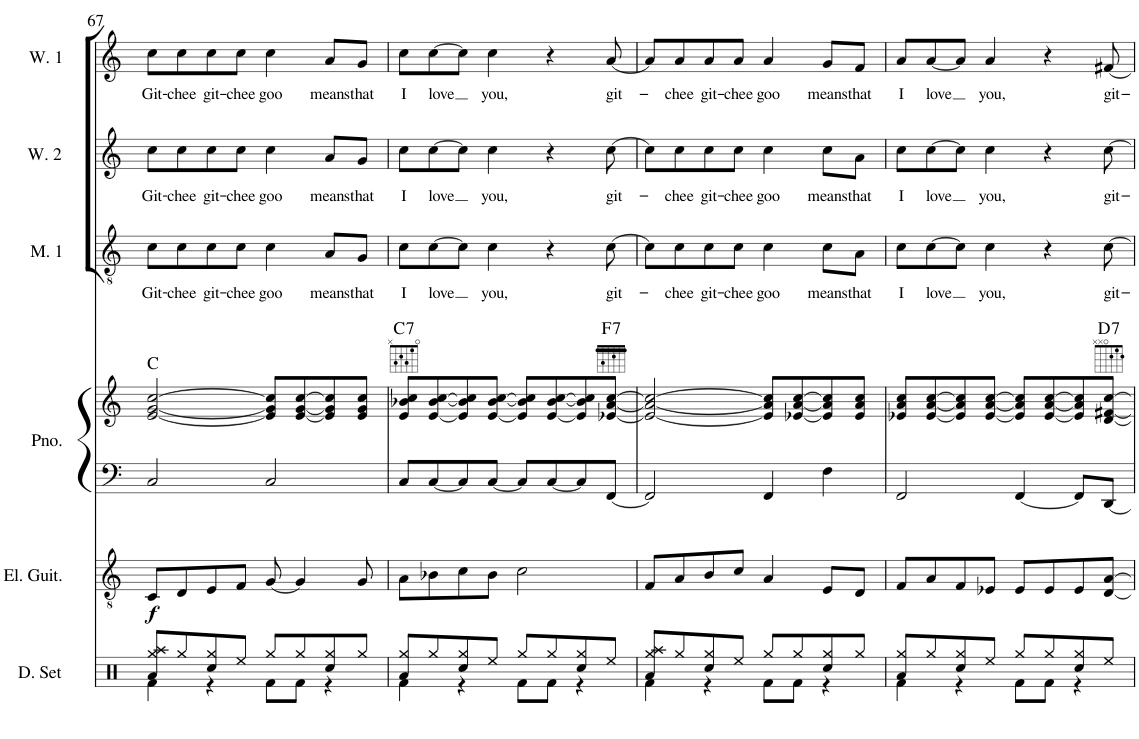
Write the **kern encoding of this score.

**kern	**dynam	**kern	**kern	**harte	**kern	**text	**kern	**text	**kern	**text
*part5	*part5	*part4	*part4	*part4	*part3	*part3	*part2	*part2	*part1	*part1
*staff6	*staff6	*staff5	*staff4	*	*staff3	*staff3	*staff2	*staff2	*staff1	*staff1
*I"Electric Guitar	*	*I"Piano	*	*	*I"Men 1	*	*I"Women 2	*	*I"Women 1	*
*I'El. Guit.	*	*I'Pno.	*	*	*I'M. 1	*	*I'W. 2	*	*I'W. 1	*
!!LO:PB:g=z
*clefGv2	*	*clefF4	*clefG2	*	*clefGv2	*	*clefG2	*	*clefG2	*
*k[]	*	*k[]	*k[]	*	*k[]	*	*k[]	*	*k[]	*
*M4/4	*	*M4/4	*M4/4	*	*M4/4	*	*M4/4	*	*M4/4	*
=67	=67	=67	=67	=67	=67	=67	=67	=67	=67	=67
!	!LO:DY:b	!	!	!	!	!LO:LY:b	!	!LO:LY:b	!	!LO:LY:b
8C/L	f	2C/	[2e/ [2g/ [2cc/	C:maj	8c\L	Git-	8cc\L	Git-	8cc\L	Git-
!	!	!	!	!	!	!LO:LY:b	!	!LO:LY:b	!	!LO:LY:b
8D/	.	.	.	.	8c\	-chee	8cc\	-chee	8cc\	-chee
!	!	!	!	!	!	!LO:LY:b	!	!LO:LY:b	!	!LO:LY:b
8E/	.	.	.	.	8c\	git-	8cc\	git-	8cc\	git-
!	!	!	!	!	!	!LO:LY:b	!	!LO:LY:b	!	!LO:LY:b
8F/J	.	.	.	.	8c\J	-chee	8cc\J	-chee	8cc\J	-chee
!	!	!	!	!	!	!LO:LY:b	!	!LO:LY:b	!	!LO:LY:b
[8G/	.	2C/	8e/] 8g/] 8cc/]L	.	4c\	goo	4cc\	goo	4cc\	goo
4G/]	.	.	[8e/ [8g/ [8cc/	.	.	.	.	.	.	.
!	!	!	!	!	!	!LO:LY:b	!	!LO:LY:b	!	!LO:LY:b
.	.	.	8e/] 8g/] 8cc/]	.	8A/L	means	8a/L	means	8a/L	means
!	!	!	!	!	!	!LO:LY:b	!	!LO:LY:b	!	!LO:LY:b
8G/	.	.	8e/ 8g/ 8cc/J	.	8G/J	that	8g/J	that	8g/J	that
=68	=68	=68	=68	=68	=68	=68	=68	=68	=68	=68
!	!	!	!	!LO:H:kt=7	!	!LO:LY:b	!	!LO:LY:b	!	!LO:LY:b
8A\L	.	8C/L	8e/ 8b-X/ 8cc/L	C:7	8c\L	I	8cc\L	I	8cc\L	I
!	!	!	!	!	!	!LO:LY:b	!	!LO:LY:b	!	!LO:LY:b
8B-X\	.	[8C/	[8e/ [8b-/ [8cc/	.	[8c\	love	[8cc\	love	[8cc\	love
8c\	.	8C/]	8e/] 8b-/] 8cc/]	.	8c\J]	.	8cc\J]	.	8cc\J]	.
!	!	!	!	!	!	!LO:LY:b	!	!LO:LY:b	!	!LO:LY:b
8B-\J	.	[8C/J	[8e/ [8b-/ [8cc/J	.	4c\	you,	4cc\	you,	4cc\	you,
2c\	.	8C/L]	8e/] 8b-/] 8cc/]L	.	.	.	.	.	.	.
.	.	[8C/	[8e/ [8b-/ [8cc/	.	4r	.	4r	.	4r	.
.	.	8C/]	8e/] 8b-/] 8cc/]	.	.	.	.	.	.	.
!	!	!	!	!LO:H:kt=7	!	!LO:LY:b	!	!LO:LY:b	!	!LO:LY:b
.	.	[8FF/J	[8e-X/ [8a/ [8cc/J	F:7	[8c\	git-	[8cc\	git-	[8a/	git-
=69	=69	=69	=69	=69	=69	=69	=69	=69	=69	=69
8F/L	.	2FF/]	2e-/_ 2a/_ 2cc/_	.	8c\L]	.	8cc\L]	.	8a/L]	.
!	!	!	!	!	!	!LO:LY:b	!	!LO:LY:b	!	!LO:LY:b
8A/	.	.	.	.	8c\	-chee	8cc\	-chee	8a/	-chee
!	!	!	!	!	!	!LO:LY:b	!	!LO:LY:b	!	!LO:LY:b
8B/	.	.	.	.	8c\	git-	8cc\	git-	8a/	git-
!	!	!	!	!	!	!LO:LY:b	!	!LO:LY:b	!	!LO:LY:b
8c/J	.	.	.	.	8c\J	-chee	8cc\J	-chee	8a/J	-chee
!	!	!	!	!	!	!LO:LY:b	!	!LO:LY:b	!	!LO:LY:b
4A/	.	4FF/	8e-/] 8a/] 8cc/]L	.	4c\	goo	4cc\	goo	4a/	goo
.	.	.	[8e-X/ [8a/ [8cc/	.	.	.	.	.	.	.
!	!	!	!	!	!	!LO:LY:b	!	!LO:LY:b	!	!LO:LY:b
8E/L	.	4F\	8e-/] 8a/] 8cc/]	.	8c\L	means	8cc\L	means	8g/L	means
!	!	!	!	!	!	!LO:LY:b	!	!LO:LY:b	!	!LO:LY:b
8D/J	.	.	8e-/ 8a/ 8cc/J	.	8A\J	that	8a\J	that	8f/J	that
=70	=70	=70	=70	=70	=70	=70	=70	=70	=70	=70
!	!	!	!	!	!	!LO:LY:b	!	!LO:LY:b	!	!LO:LY:b
8F/L	.	2FF/	8e-X/ 8a/ 8cc/L	.	8c\L	I	8cc\L	I	8a/L	I
!	!	!	!	!	!	!LO:LY:b	!	!LO:LY:b	!	!LO:LY:b
8A/	.	.	[8e-/ [8a/ [8cc/	.	[8c\	love	[8cc\	love	[8a/	love
8F/	.	.	8e-/] 8a/] 8cc/]	.	8c\J]	.	8cc\J]	.	8a/J]	.
!	!	!	!	!	!	!LO:LY:b	!	!LO:LY:b	!	!LO:LY:b
8E-X/J	.	.	[8e-/ [8a/ [8cc/J	.	4c\	you,	4cc\	you,	4a/	you,
8E-/L	.	[4FF/	8e-/] 8a/] 8cc/]L	.	.	.	.	.	.	.
8E-/	.	.	[8e-/ [8a/ [8cc/	.	4r	.	4r	.	4r	.
8E-/	.	8FF/L]	8e-/] 8a/] 8cc/]	.	.	.	.	.	.	.
!	!	!	!	!LO:H:kt=7	!	!LO:LY:b	!	!LO:LY:b	!	!LO:LY:b
[8D/ [8A/J	.	[8DD/J	[8d/ [8f#X/ [8cc/J	D:7	[8c\	git-	[8cc\	git-	[8f#X/	git-
=	=	=	=	=	=	=	=	=	=	=
*-	*-	*-	*-	*-	*-	*-	*-	*-	*-	*-
